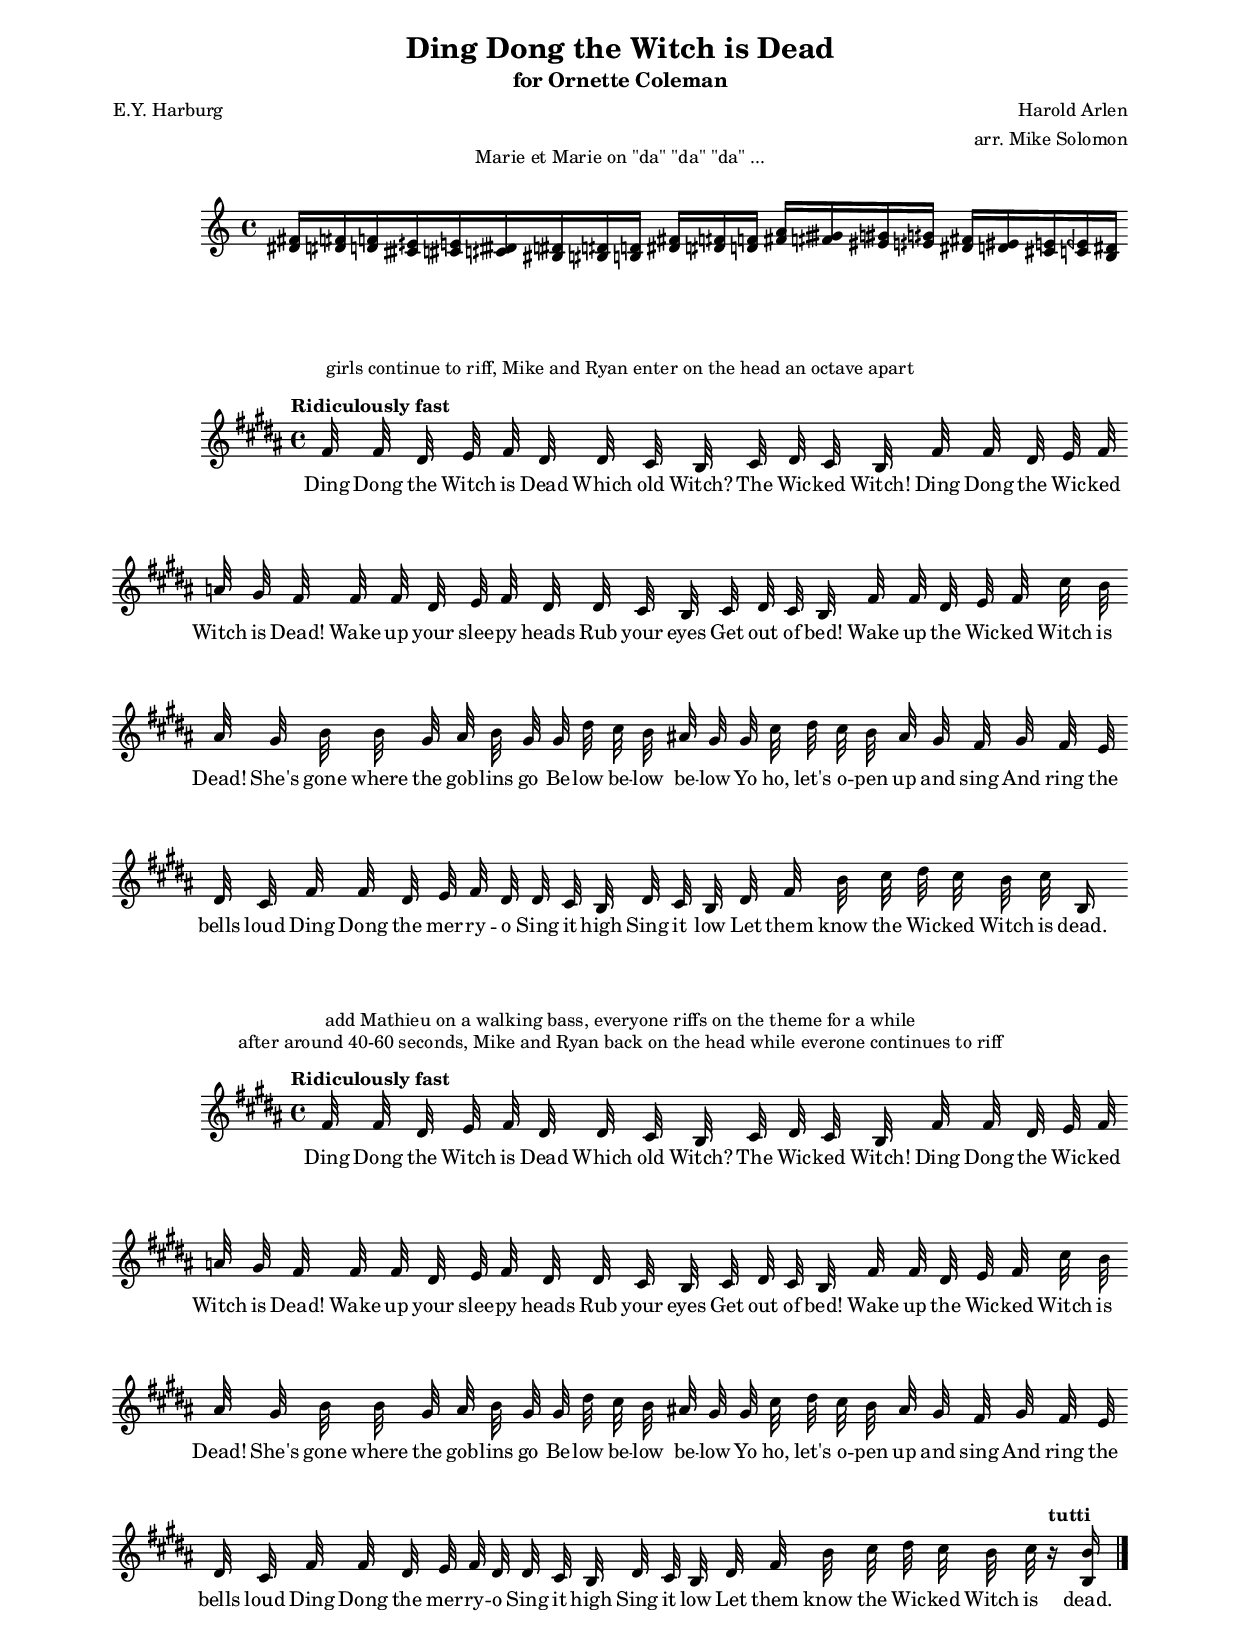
\version "2.19.30"

\include "defs-devel.ly"
\include "stylesheet.ly"
#(ly:set-option 'point-and-click #f)

legero = \markup \italic "legero"
bendHack = \once \override BendAfter.extra-offset = #'(-1 . 0) 
\header {
  title = "Ding Dong the Witch is Dead" %(1)"
  subtitle = \markup { for Ornette Coleman }
  composer = "Harold Arlen"
  poet = "E.Y. Harburg"
  arranger = "arr. Mike Solomon"
}



z = {\bar""}
dd = \relative c' {\autoBeamOff 
  \tempo "Ridiculously fast"
  \cadenzaOn
  \key b \major
  fis32 \z fis \z dis \z e \z fis \z dis \z dis \z cis \z b \z cis \z dis \z cis \z b
 \z fis' \z fis \z dis \z e \z fis \z a \z gis \z fis
 \z fis32 \z fis \z dis \z e \z fis \z dis \z dis \z cis \z b \z cis \z dis \z cis \z b
 \z fis' \z fis \z dis \z e \z fis \z cis' \z b \z a
 \z gis \z b \z b \z gis \z a \z b \z gis \z gis
 \z dis' \z cis \z b \z ais \z gis \z gis
 \z cis \z dis \z cis \z b \z ais \z gis
 \z fis \z gis \z fis \z e \z dis \z cis
 \z fis \z fis \z dis \z e \z fis \z dis \z dis \z cis \z b \z dis \z cis \z b
 \z dis \z fis \z b \z cis \z dis \z cis \z b \z cis \tag #'ugh { r16^\markup \bold "tutti" \z <b, b'> \bar "|." } \tag #'ugher { \z b }
}

ddw = \lyricmode {
  Ding Dong the Witch is Dead
  Which old Witch?
  The Wic -- ked Witch!
  Ding Dong the Wic -- ked Witch is Dead!
  Wake up your slee -- py heads
  Rub your eyes
  Get out of bed!
  Wake up the Wic -- ked Witch is Dead!
  She's gone where the gob -- lins go
  Be -- low be -- low be -- low
  Yo ho, let's o -- pen up and sing
  And ring the bells loud
  Ding Dong the mer -- ry -- o
  Sing it high
  Sing it low
  Let them know the Wic -- ked Witch is dead.
}

\markup \fill-line { "Marie et Marie on \"da\" \"da\" \"da\" ..." }

\relative c' {
  \cadenzaOn
  <dis fis>16 [ <dih fih> <d f> <cisih eih> <cis e> <cih disih> <bis dis> <bih dih> <b d> ]
  <dis fis>16 [ <dih fih> <d f> ]
  <fis a>16 [ <fih gisih> <eis gis> <eih gih> ]
  <dis fis> [ <d eis> <cis e> <c eeh> <b dis> ]
}

\markup \fill-line { "girls continue to riff, Mike and Ryan enter on the head an octave apart" }

\score {
  <<
    \new Staff \new Voice = "awwwshit" \removeWithTag #'ugh \keepWithTag #'ugher \dd
    \new Lyrics \lyricsto "awwwshit" \ddw
  >>
}

\markup \fill-line { "add Mathieu on a walking bass, everyone riffs on the theme for a while" }
\markup \fill-line { "after around 40-60 seconds, Mike and Ryan back on the head while everone continues to riff" }

\score {
  <<
    \new Staff \new Voice = "awwwshit" \keepWithTag #'ugh \removeWithTag #'ugher \dd
    \new Lyrics \lyricsto "awwwshit" \ddw
  >>
}
